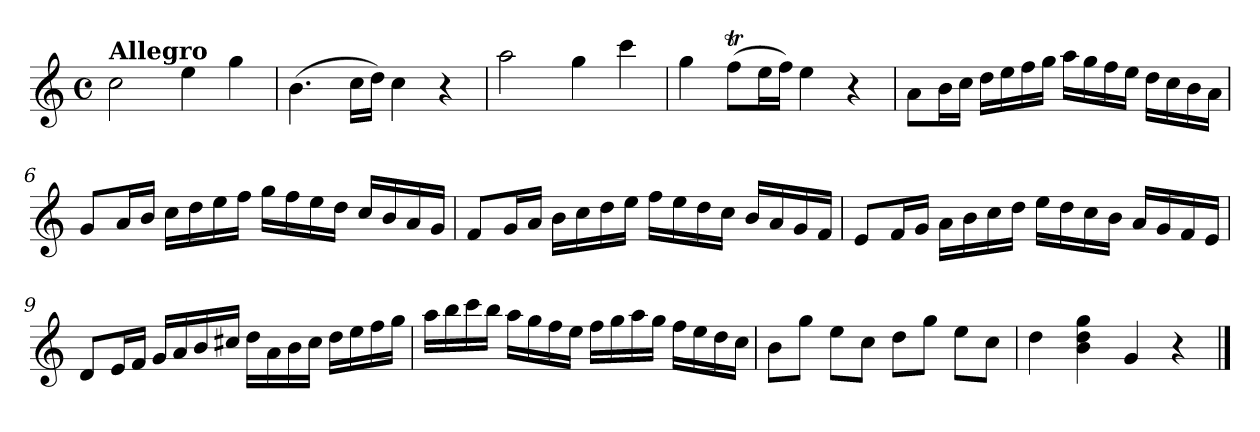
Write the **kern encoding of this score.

**kern
*part1
*staff1
*clefG2
*k[]
*M4/4
*met(c)
=1
!LO:TX:a:B:t=Allegro
2cc\
4ee\
4gg\
=2
(>4.b\
16cc\LL
16dd\JJ)
4cc\
4r
=3
2aa\
4gg\
4ccc\
=4
4gg\
(>8ffT\L
16ee\L
16ff\JJ)
4ee\
4r
!!LO:LB:g=z
=5
8a\L
16b\L
16cc\JJ
16dd\LL
16ee\
16ff\
16gg\JJ
16aa\LL
16gg\
16ff\
16ee\JJ
16dd\LL
16cc\
16b\
16a\JJ
=6
8g/L
16a/L
16b/JJ
16cc\LL
16dd\
16ee\
16ff\JJ
16gg\LL
16ff\
16ee\
16dd\JJ
16cc/LL
16b/
16a/
16g/JJ
=7
8f/L
16g/L
16a/JJ
16b\LL
16cc\
16dd\
16ee\JJ
16ff\LL
16ee\
16dd\
16cc\JJ
16b/LL
16a/
16g/
16f/JJ
!!LO:LB:g=z
=8
8e/L
16f/L
16g/JJ
16a\LL
16b\
16cc\
16dd\JJ
16ee\LL
16dd\
16cc\
16b\JJ
16a/LL
16g/
16f/
16e/JJ
=9
8d/L
16e/L
16f/JJ
16g/LL
16a/
16b/
16cc#X/JJ
16dd\LL
16a\
16b\
16cc#\JJ
16dd\LL
16ee\
16ff\
16gg\JJ
!!LO:LB:g=z
=10
16aa\LL
16bb\
16ccc\
16bb\JJ
16aa\LL
16gg\
16ff\
16ee\JJ
16ff\LL
16gg\
16aa\
16gg\JJ
16ff\LL
16ee\
16dd\
16cc\JJ
!!LO:LB:g=z
=11
8b\L
8gg\J
8ee\L
8cc\J
8dd\L
8gg\J
8ee\L
8cc\J
=12
4dd\
4b\ 4dd\ 4gg\
4g/
4r
==
*-
